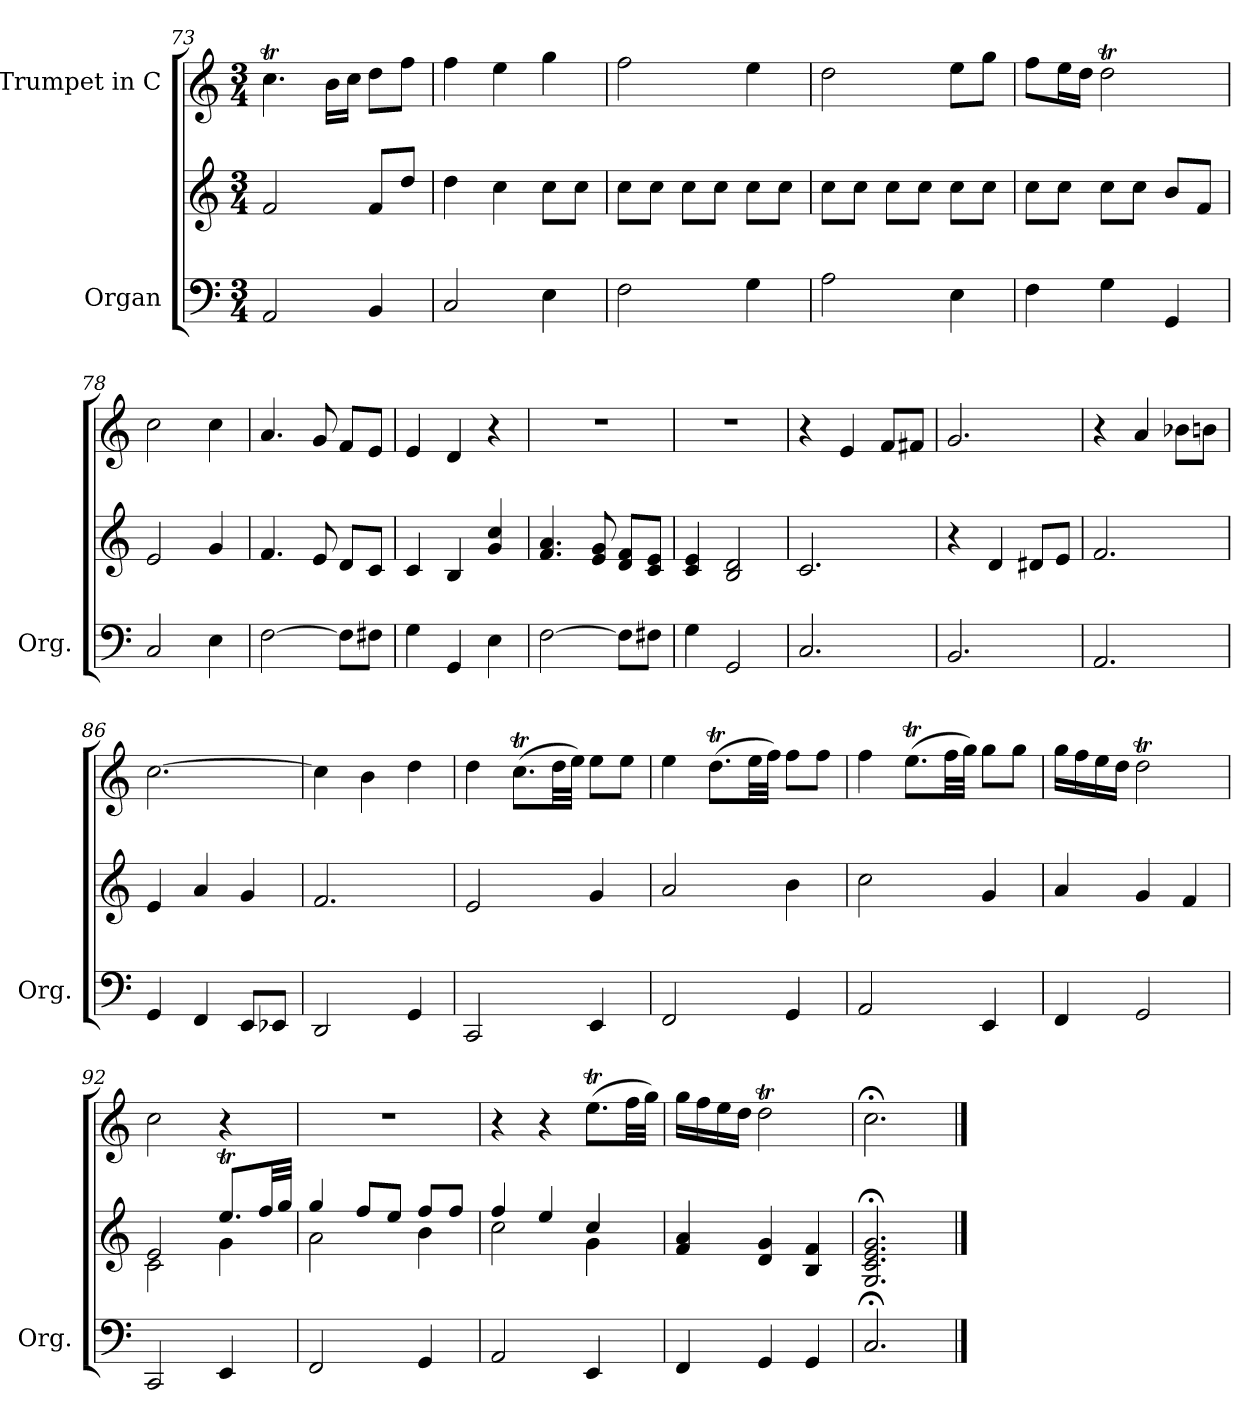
**kern	**kern	**kern
*part2	*part2	*part1
*staff3	*staff2	*staff1
*I"Organ	*	*I"Trumpet in C
*I'Org.	*	*
*clefF4	*clefG2	*clefG2
*k[]	*k[]	*k[]
*C:	*C:	*C:
*M3/4	*M3/4	*M3/4
=73	=73	=73
2AA/	2f/	4.ccT\
.	.	16b\LL
.	.	16cc\JJ
4BB/	8f/L	8dd\L
.	8dd/J	8ff\J
=74	=74	=74
2C/	4dd\	4ff\
.	4cc\	4ee\
4E\	8cc\L	4gg\
.	8cc\J	.
=75	=75	=75
2F\	8cc\L	2ff\
.	8cc\J	.
.	8cc\L	.
.	8cc\J	.
4G\	8cc\L	4ee\
.	8cc\J	.
!!LO:LB:g=z
=76	=76	=76
2A\	8cc\L	2dd\
.	8cc\J	.
.	8cc\L	.
.	8cc\J	.
4E\	8cc\L	8ee\L
.	8cc\J	8gg\J
=77	=77	=77
4F\	8cc\L	8ff\L
.	8cc\J	16ee\L
.	.	16dd\JJ
4G\	8cc\L	2ddT\
.	8cc\J	.
4GG/	8b/L	.
.	8f/J	.
=78	=78	=78
2C/	2e/	2cc\
4E\	4g/	4cc\
=79	=79	=79
[2F\	4.f/	4.a/
.	8e/	8g/
8F\L]	8d/L	8f/L
8F#X\J	8c/J	8e/J
=80	=80	=80
4G\	4c/	4e/
4GG/	4B/	4d/
4E\	4g/ 4cc/	4r
=81	=81	=81
[2F\	4.f/ 4.a/	2.r
.	8e/ 8g/	.
8F\L]	8d/ 8f/L	.
8F#X\J	8c/ 8e/J	.
=82	=82	=82
4G\	4c/ 4e/	2.r
2GG/	2B/ 2d/	.
!!LO:PB:g=z
=83	=83	=83
2.C/	2.c/	4r
.	.	4e/
.	.	8f/L
.	.	8f#X/J
=84	=84	=84
2.BB/	4r	2.g/
.	4d/	.
.	8d#X/L	.
.	8e/J	.
=85	=85	=85
2.AA/	2.f/	4r
.	.	4a/
.	.	8b-X\L
.	.	8bn\J
=86	=86	=86
4GG/	4e/	[2.cc\
4FF/	4a/	.
8EE/L	4g/	.
8EE-X/J	.	.
=87	=87	=87
2DD/	2.f/	4cc\]
.	.	4b\
4GG/	.	4dd\
=88	=88	=88
2CC/	2e/	4dd\
.	.	(>8.ccT\L
.	.	32dd\LL
.	.	32ee\JJJ)
4EE/	4g/	8ee\L
.	.	8ee\J
=89	=89	=89
2FF/	2a/	4ee\
.	.	(>8.ddT\L
.	.	32ee\LL
.	.	32ff\JJJ)
4GG/	4b\	8ff\L
.	.	8ff\J
!!LO:LB:g=z
=90	=90	=90
2AA/	2cc\	4ff\
.	.	(>8.eet\L
.	.	32ff\LL
.	.	32gg\JJJ)
4EE/	4g/	8gg\L
.	.	8gg\J
=91	=91	=91
4FF/	4a/	16gg\LL
.	.	16ff\
.	.	16ee\
.	.	16dd\JJ
2GG/	4g/	2ddT\
.	4f/	.
=92	=92	=92
*	*^	*
2CC/	2e/	2c\	2cc\
4EE/	8.eet/L	4g\	4r
.	32ff/LL	.	.
.	32gg/JJJ	.	.
=93	=93	=93	=93
2FF/	4gg/	2a\	2.r
.	8ff/L	.	.
.	8ee/J	.	.
4GG/	8ff/L	4b\	.
.	8ff/J	.	.
=94	=94	=94	=94
2AA/	4ff/	2cc\	4r
.	4ee/	.	4r
4EE/	4cc/	4g\	(>8.eet\L
.	.	.	32ff\LL
.	.	.	32gg\JJJ)
*	*v	*v	*
=95	=95	=95
4FF/	4f/ 4a/	16gg\LL
.	.	16ff\
.	.	16ee\
.	.	16dd\JJ
4GG/	4d/ 4g/	2ddT\
4GG/	4B/ 4f/	.
=96	=96	=96
2.C;</	2.G/;< 2.c/;< 2.e/;< 2.g/;<	2.cc;<\
==	==	==
*-	*-	*-
